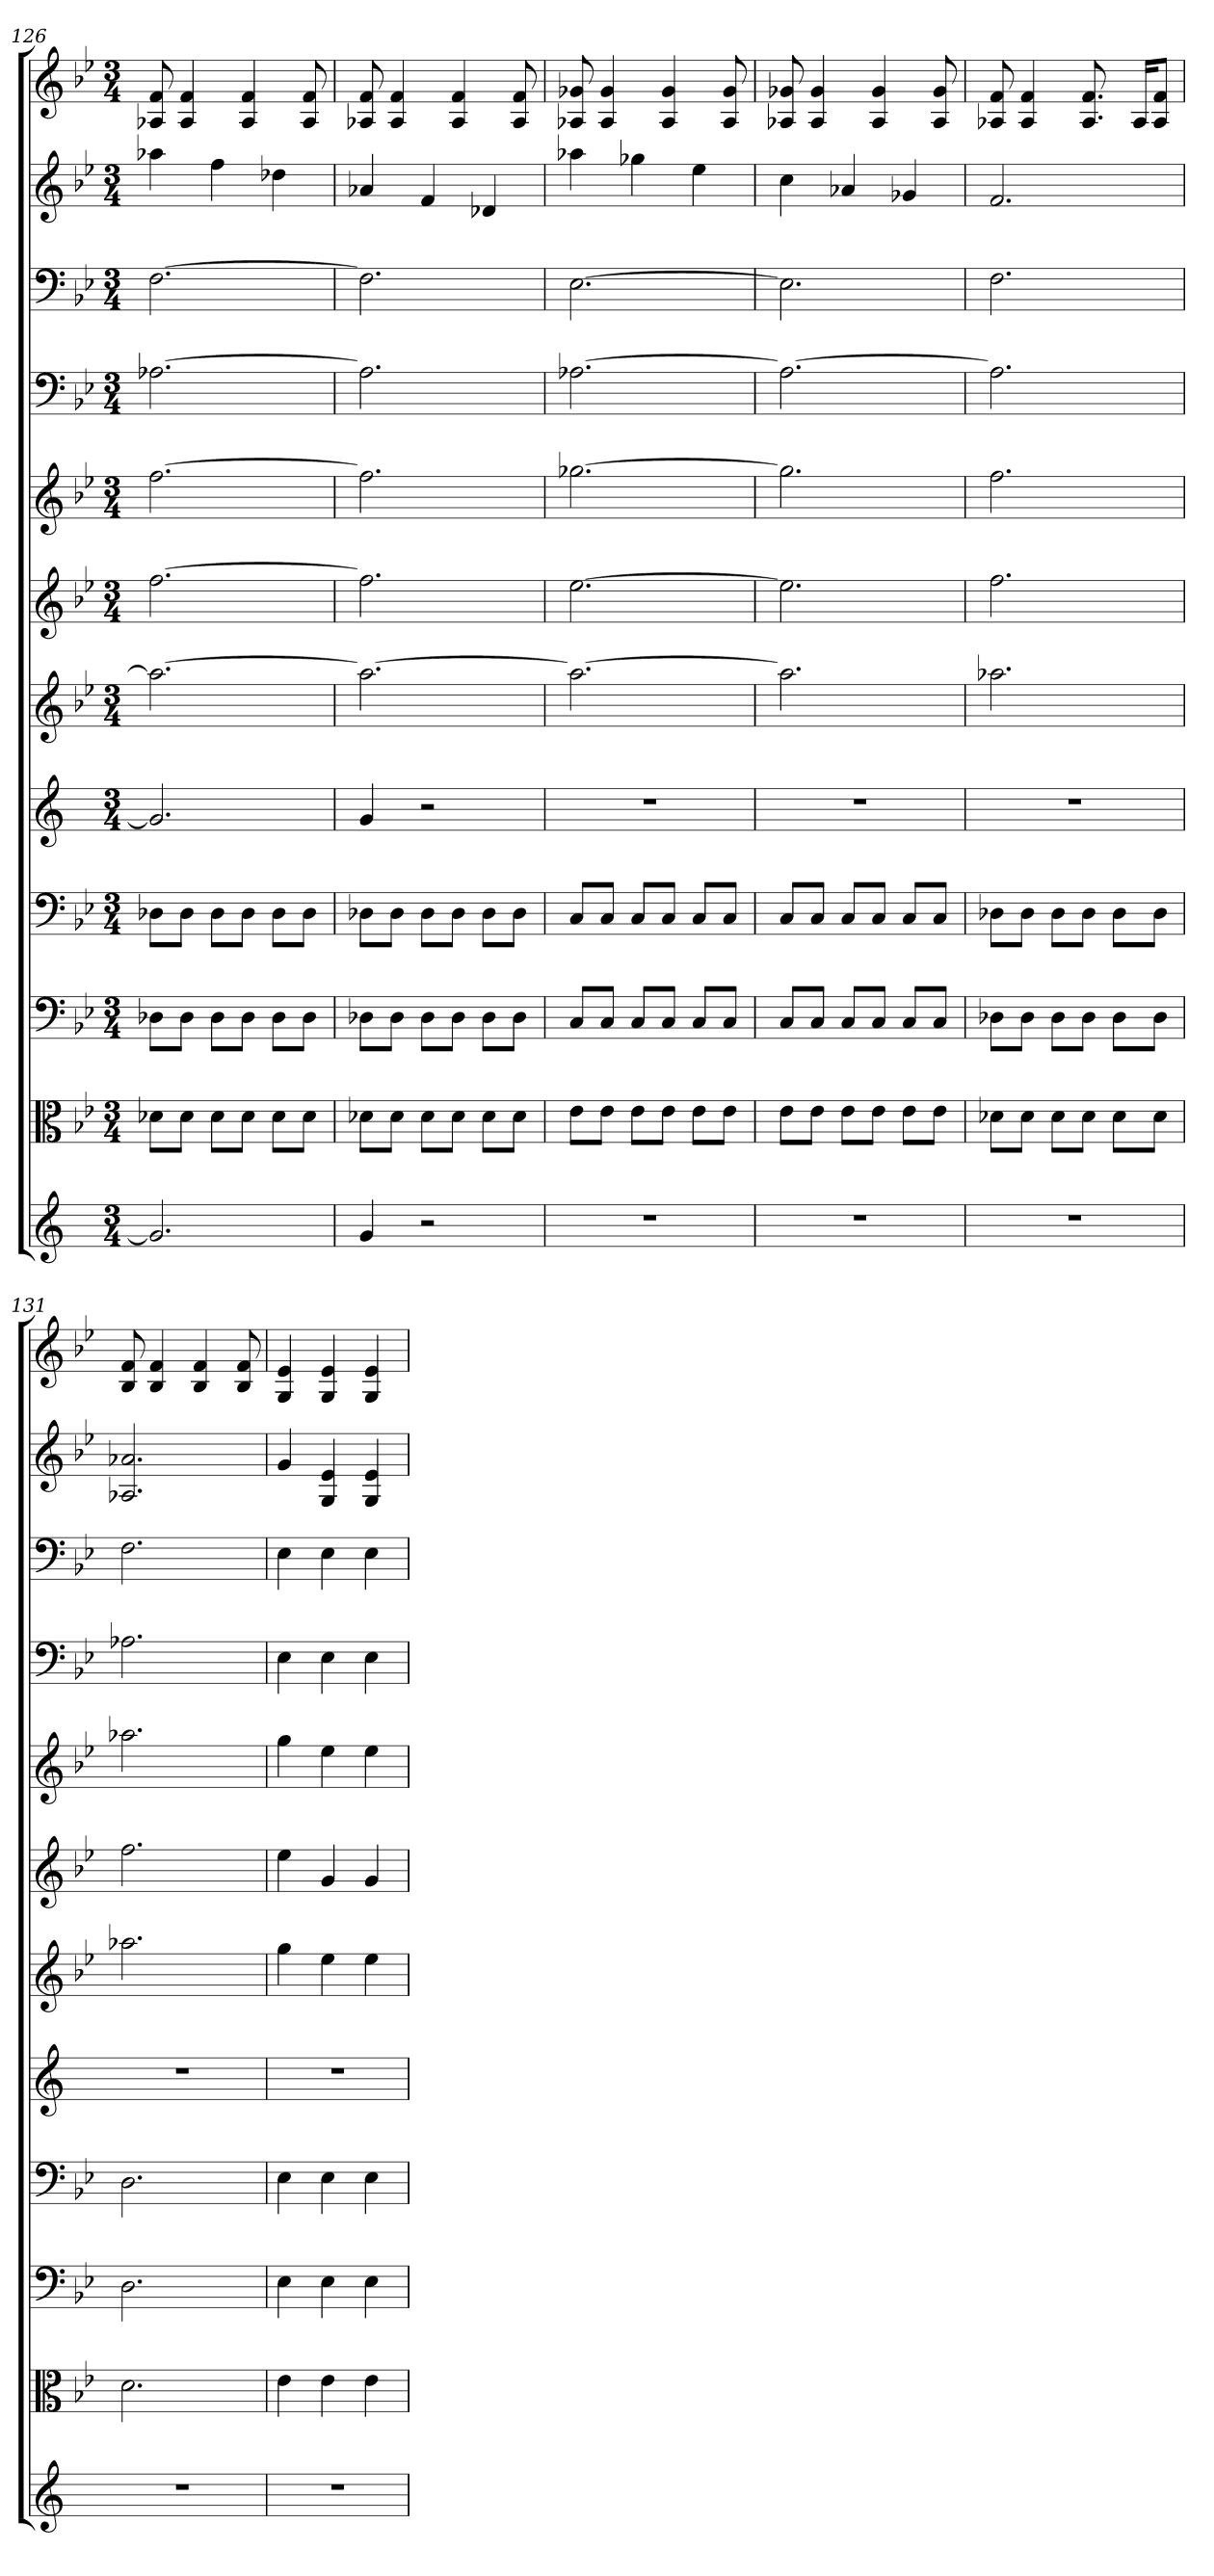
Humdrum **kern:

**kern	**kern	**kern	**kern	**kern	**kern	**kern	**kern	**kern	**kern	**kern	**kern
*part12	*part11	*part10	*part9	*part8	*part7	*part6	*part5	*part4	*part3	*part2	*part1
*staff12	*staff11	*staff10	*staff9	*staff8	*staff7	*staff6	*staff5	*staff4	*staff3	*staff2	*staff1
*	*clefC3	*clefF4	*clefF4	*	*	*	*	*clefF4	*clefF4	*	*
*k[]	*k[b-e-]	*k[b-e-]	*k[b-e-]	*k[]	*k[b-e-]	*k[b-e-]	*k[b-e-]	*k[b-e-]	*k[b-e-]	*k[b-e-]	*k[b-e-]
*M3/4	*M3/4	*M3/4	*M3/4	*M3/4	*M3/4	*M3/4	*M3/4	*M3/4	*M3/4	*M3/4	*M3/4
=126	=126	=126	=126	=126	=126	=126	=126	=126	=126	=126	=126
2.g]	8d-X\L	8D-X\L	8D-X\L	2.g]	2.aa-_	[2.ff	[2.ff	[2.A-X	[2.F	4aa-X	8A-X 8f
.	8d-\J	8D-\J	8D-\J	.	.	.	.	.	.	.	4A- 4f
.	8d-\L	8D-\L	8D-\L	.	.	.	.	.	.	4ff	.
.	8d-\J	8D-\J	8D-\J	.	.	.	.	.	.	.	4A- 4f
.	8d-\L	8D-\L	8D-\L	.	.	.	.	.	.	4dd-X	.
.	8d-\J	8D-\J	8D-\J	.	.	.	.	.	.	.	8A- 8f
=127	=127	=127	=127	=127	=127	=127	=127	=127	=127	=127	=127
4g	8d-X\L	8D-X\L	8D-X\L	4g	2.aa-_	2.ff]	2.ff]	2.A-]	2.F]	4a-X	8A-X 8f
.	8d-\J	8D-\J	8D-\J	.	.	.	.	.	.	.	4A- 4f
2r	8d-\L	8D-\L	8D-\L	2r	.	.	.	.	.	4f	.
.	8d-\J	8D-\J	8D-\J	.	.	.	.	.	.	.	4A- 4f
.	8d-\L	8D-\L	8D-\L	.	.	.	.	.	.	4d-X	.
.	8d-\J	8D-\J	8D-\J	.	.	.	.	.	.	.	8A- 8f
=128	=128	=128	=128	=128	=128	=128	=128	=128	=128	=128	=128
2.r	8e-\L	8C/L	8C/L	2.r	2.aa-_	[2.ee-	[2.gg-X	[2.A-X	[2.E-	4aa-X	8A-X 8g-X
.	8e-\J	8C/J	8C/J	.	.	.	.	.	.	.	4A- 4g-
.	8e-\L	8C/L	8C/L	.	.	.	.	.	.	4gg-X	.
.	8e-\J	8C/J	8C/J	.	.	.	.	.	.	.	4A- 4g-
.	8e-\L	8C/L	8C/L	.	.	.	.	.	.	4ee-	.
.	8e-\J	8C/J	8C/J	.	.	.	.	.	.	.	8A- 8g-
=129	=129	=129	=129	=129	=129	=129	=129	=129	=129	=129	=129
2.r	8e-\L	8C/L	8C/L	2.r	2.aa-]	2.ee-]	2.gg-]	2.A-_	2.E-]	4cc	8A-X 8g-X
.	8e-\J	8C/J	8C/J	.	.	.	.	.	.	.	4A- 4g-
.	8e-\L	8C/L	8C/L	.	.	.	.	.	.	4a-X	.
.	8e-\J	8C/J	8C/J	.	.	.	.	.	.	.	4A- 4g-
.	8e-\L	8C/L	8C/L	.	.	.	.	.	.	4g-X	.
.	8e-\J	8C/J	8C/J	.	.	.	.	.	.	.	8A- 8g-
=130	=130	=130	=130	=130	=130	=130	=130	=130	=130	=130	=130
2.r	8d-X\L	8D-X\L	8D-X\L	2.r	2.aa-X	2.ff	2.ff	2.A-]	2.F	2.f	8A-X 8f
.	8d-\J	8D-\J	8D-\J	.	.	.	.	.	.	.	4A- 4f
.	8d-\L	8D-\L	8D-\L	.	.	.	.	.	.	.	.
.	8d-\J	8D-\J	8D-\J	.	.	.	.	.	.	.	8.A- 8.f
.	8d-\L	8D-\L	8D-\L	.	.	.	.	.	.	.	.
.	.	.	.	.	.	.	.	.	.	.	16A-KL
.	8d-\J	8D-\J	8D-\J	.	.	.	.	.	.	.	8A- 8fJ
=131	=131	=131	=131	=131	=131	=131	=131	=131	=131	=131	=131
2.r	2.d	2.D	2.D	2.r	2.aa-X	2.ff	2.aa-X	2.A-X	2.F	2.A-X 2.a-X	8B- 8f
.	.	.	.	.	.	.	.	.	.	.	4B- 4f
.	.	.	.	.	.	.	.	.	.	.	4B- 4f
.	.	.	.	.	.	.	.	.	.	.	8B- 8f
=132	=132	=132	=132	=132	=132	=132	=132	=132	=132	=132	=132
2.r	4e-	4E-	4E-	2.r	4gg	4ee-	4gg	4E-	4E-	4g	4G 4e-
.	4e-	4E-	4E-	.	4ee-	4g	4ee-	4E-	4E-	4G 4e-	4G 4e-
.	4e-	4E-	4E-	.	4ee-	4g	4ee-	4E-	4E-	4G 4e-	4G 4e-
=	=	=	=	=	=	=	=	=	=	=	=
*-	*-	*-	*-	*-	*-	*-	*-	*-	*-	*-	*-
